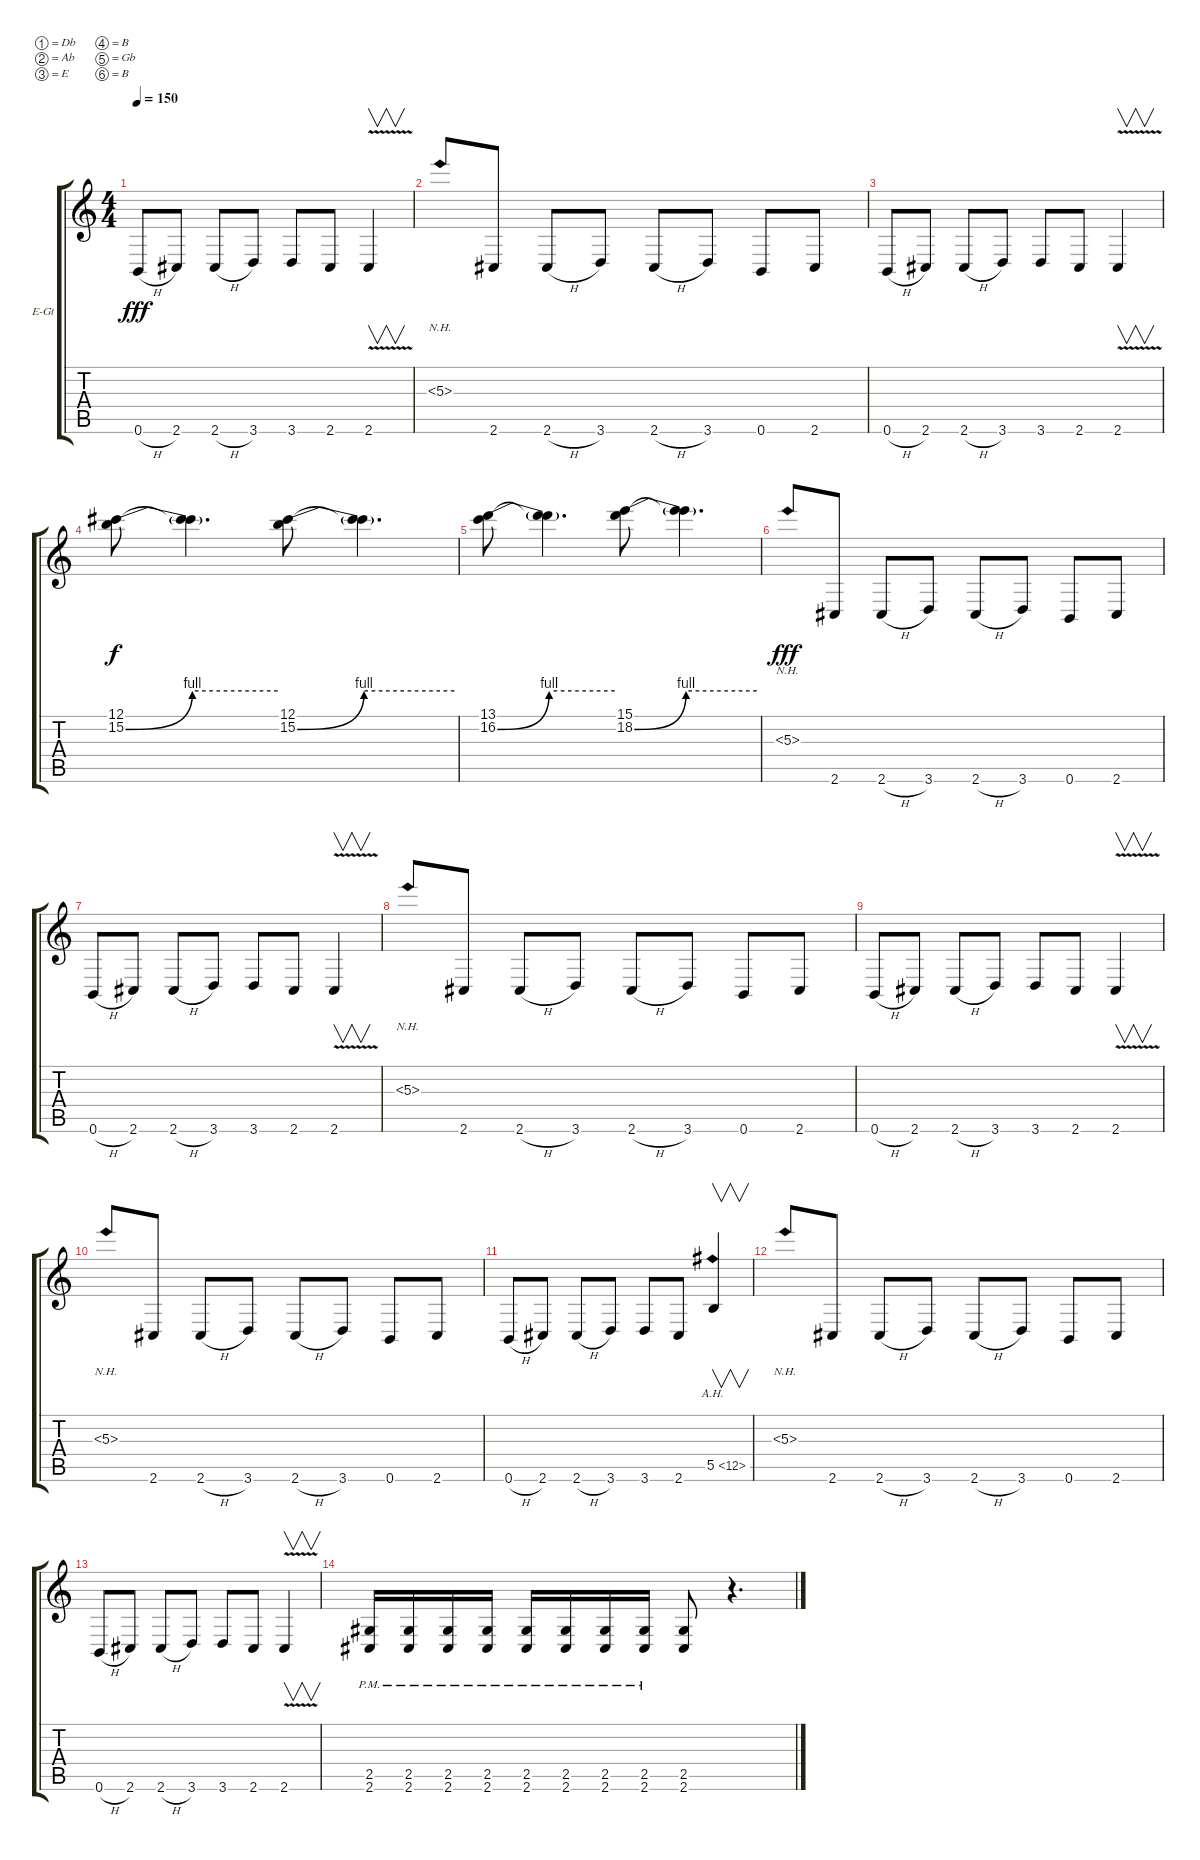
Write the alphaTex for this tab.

\bracketExtendMode groupsimilarinstruments
\firstSystemTrackNameOrientation horizontal
\otherSystemsTrackNameOrientation horizontal
\track ("Phil Demmel (Distorted)" "E-Gt") {instrument distortionguitar}
\staff {score tabs}
\tuning (Db4 Ab3 E3 B2 Gb2 B1)
\ts (4 4)
\tempo 150
\clef g2
\ks c
0.6{h}.8{dy fff} 2.6.8 2.6{h}.8 3.6.8 3.6.8 2.6.8 2.6{v}.4{v} |
5.3{nh}.8 2.6.8 2.6{h}.8 3.6.8 2.6{h}.8 3.6.8 0.6.8 2.6.8 |
0.6{h}.8 2.6.8 2.6{h}.8 3.6.8 3.6.8 2.6.8 2.6{v}.4{v} |
(12.1 15.2{be (bend 0 0 60 4)}).8{dy f} (12.1{t} 15.2{be (hold 0 4 60 4) t}).4{d} (12.1 15.2{be (bend 0 0 60 4)}).8 (12.1{t} 15.2{be (hold 0 4 60 4) t}).4{d} |
(13.1 16.2{be (bend 0 0 60 4)}).8 (13.1{t} 16.2{be (hold 0 4 60 4) t}).4{d} (15.1 18.2{be (bend 0 0 60 4)}).8 (15.1{t} 18.2{be (hold 0 4 60 4) t}).4{d} |
5.3{nh}.8{dy fff} 2.6.8 2.6{h}.8 3.6.8 2.6{h}.8 3.6.8 0.6.8 2.6.8 |
0.6{h}.8 2.6.8 2.6{h}.8 3.6.8 3.6.8 2.6.8 2.6{v}.4{v} |
5.3{nh}.8 2.6.8 2.6{h}.8 3.6.8 2.6{h}.8 3.6.8 0.6.8 2.6.8 |
0.6{h}.8 2.6.8 2.6{h}.8 3.6.8 3.6.8 2.6.8 2.6{v}.4{v} |
5.3{nh}.8 2.6.8 2.6{h}.8 3.6.8 2.6{h}.8 3.6.8 0.6.8 2.6.8 |
0.6{h}.8 2.6.8 2.6{h}.8 3.6.8 3.6.8 2.6.8 5.5{ah 7}.4{v} |
5.3{nh}.8 2.6.8 2.6{h}.8 3.6.8 2.6{h}.8 3.6.8 0.6.8 2.6.8 |
0.6{h}.8 2.6.8 2.6{h}.8 3.6.8 3.6.8 2.6.8 2.6{v}.4{v} |
(2.5{pm} 2.6{pm}).16 (2.5{pm} 2.6{pm}).16 (2.5{pm} 2.6{pm}).16 (2.5{pm} 2.6{pm}).16 (2.5{pm} 2.6{pm}).16 (2.5{pm} 2.6{pm}).16 (2.5{pm} 2.6{pm}).16 (2.5{pm} 2.6{pm}).16 (2.5 2.6).8 r.4{d}
